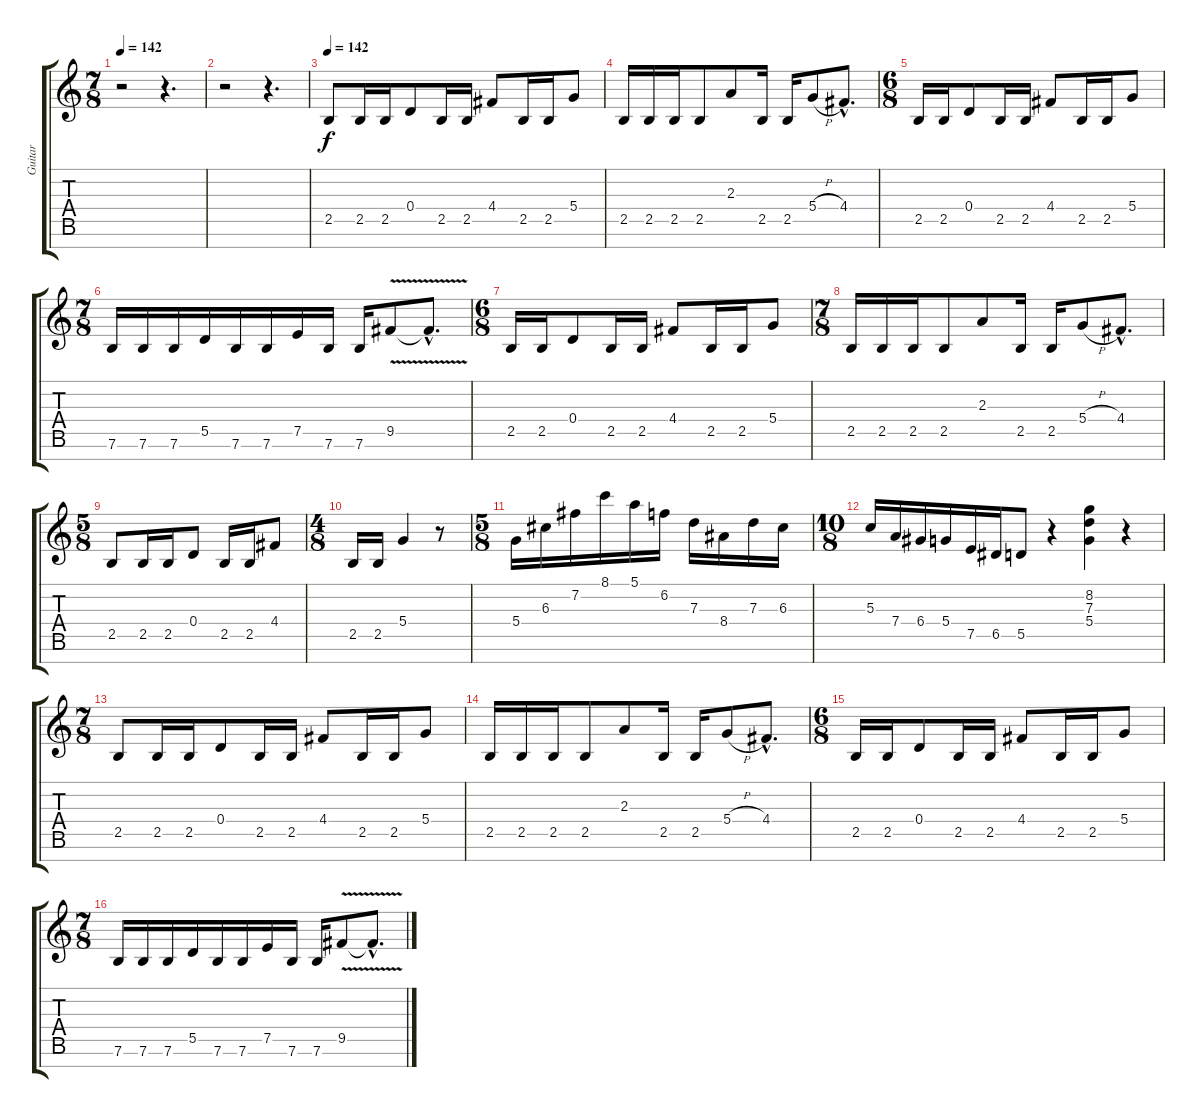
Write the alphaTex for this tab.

\track ("Guitar" "Guitar") {instrument distortionguitar}
\staff {score tabs}
\tuning (E4 B3 G3 D3 A2 E2 B1) {hide}
\ts (7 8)
\tempo 142
\tempo 120
\tempo 142
\clef g2
\ks c
r.2{dy f instrument distortionguitar} r.4{d} |
r.2 r.4{d} |
\tempo 142
2.5.8 2.5.16 2.5.16 0.4.8 2.5.16 2.5.16 4.4.8 2.5.16 2.5.16 5.4.8 |
2.5.16 2.5.16 2.5.16 2.5.8 2.3.8 2.5.16 2.5.16 5.4{h}.8 4.4{hac}.8{d} |
\ts (6 8)
2.5.16 2.5.16 0.4.8 2.5.16 2.5.16 4.4.8 2.5.16 2.5.16 5.4.8 |
\ts (7 8)
7.6.16 7.6.16 7.6.16 5.5.16 7.6.16 7.6.16 7.5.16 7.6.16 7.6.16 9.5{v}.8 9.5{hac t}.8{d} |
\ts (6 8)
2.5.16 2.5.16 0.4.8 2.5.16 2.5.16 4.4.8 2.5.16 2.5.16 5.4.8 |
\ts (7 8)
2.5.16 2.5.16 2.5.16 2.5.8 2.3.8 2.5.16 2.5.16 5.4{h}.8 4.4{hac}.8{d} |
\ts (5 8)
2.5.8 2.5.16 2.5.16 0.4.8 2.5.16 2.5.16 4.4.8 |
\ts (4 8)
2.5.16 2.5.16 5.4.4 r.8 |
\ts (5 8)
5.4.16 6.3.16 7.2.16 8.1.16 5.1.16 6.2.16 7.3.16 8.4.16 7.3.16 6.3.16 |
\ts (10 8)
5.3.16 7.4.16 6.4.16 5.4.16 7.5.16 6.5.16 5.5.8 r.4 (8.2 7.3 5.4).4 r.4 |
\ts (7 8)
2.5.8 2.5.16 2.5.16 0.4.8 2.5.16 2.5.16 4.4.8 2.5.16 2.5.16 5.4.8 |
2.5.16 2.5.16 2.5.16 2.5.8 2.3.8 2.5.16 2.5.16 5.4{h}.8 4.4{hac}.8{d} |
\ts (6 8)
2.5.16 2.5.16 0.4.8 2.5.16 2.5.16 4.4.8 2.5.16 2.5.16 5.4.8 |
\ts (7 8)
7.6.16 7.6.16 7.6.16 5.5.16 7.6.16 7.6.16 7.5.16 7.6.16 7.6.16 9.5{v}.8 9.5{hac t}.8{d}
